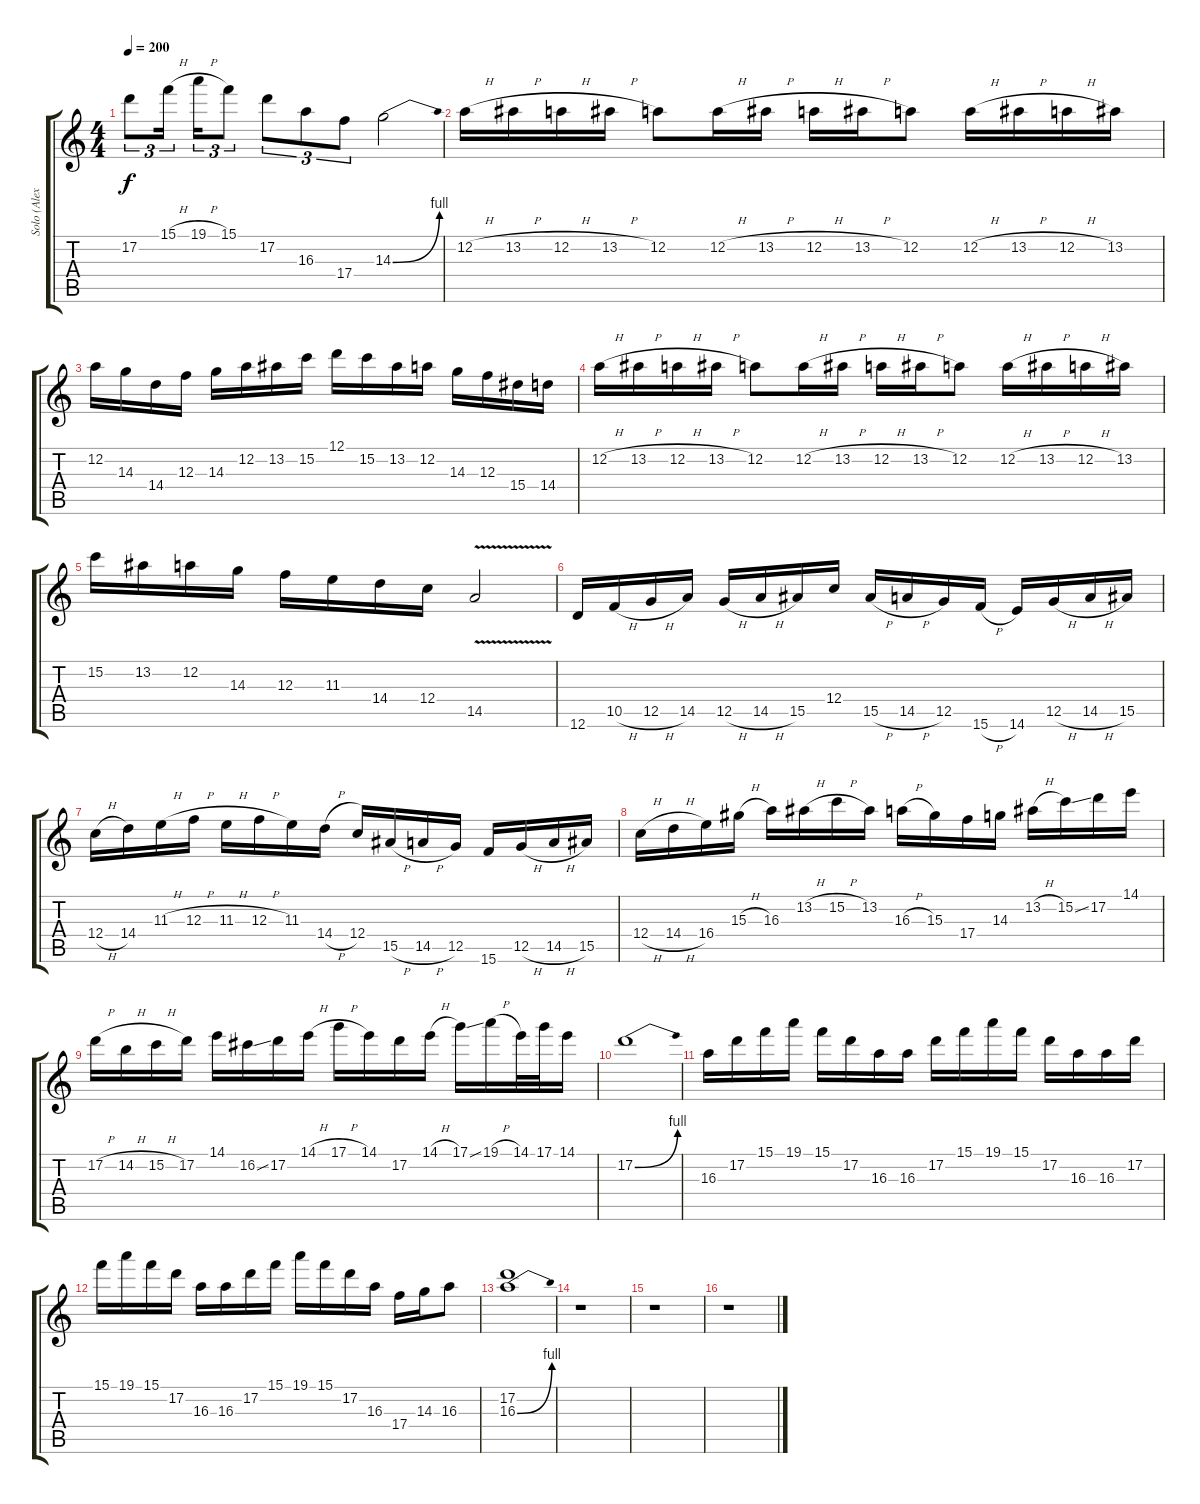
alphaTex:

\track ("Solo (Alex Skolnick)" "Solo (Alex") {instrument distortionguitar}
\staff {score tabs}
\tuning (D4 A3 F3 C3 G2 D2) {hide}
\ts (4 4)
\tempo 200
\clef g2
\ks c
17.2.8{tu (3 2) dy f} 15.1{h}.16{tu (3 2)} 19.1{h}.16{tu (3 2)} 15.1.8{tu (3 2)} 17.2.8{tu (3 2)} 16.3.8{tu (3 2)} 17.4.8{tu (3 2)} 14.3{be (bend 0 0 60 4)}.2 |
12.2{h}.16 13.2{h}.16 12.2{h}.16 13.2{h}.16 12.2.8 12.2{h}.16 13.2{h}.16 12.2{h}.16 13.2{h}.16 12.2.8 12.2{h}.16 13.2{h}.16 12.2{h}.16 13.2.16 |
12.2.16 14.3.16 14.4.16 12.3.16 14.3.16 12.2.16 13.2.16 15.2.16 12.1.16 15.2.16 13.2.16 12.2.16 14.3.16 12.3.16 15.4.16 14.4.16 |
12.2{h}.16 13.2{h}.16 12.2{h}.16 13.2{h}.16 12.2.8 12.2{h}.16 13.2{h}.16 12.2{h}.16 13.2{h}.16 12.2.8 12.2{h}.16 13.2{h}.16 12.2{h}.16 13.2.16 |
15.2.16 13.2.16 12.2.16 14.3.16 12.3.16 11.3.16 14.4.16 12.4.16 14.5{v}.2 |
12.6.16 10.5{h}.16 12.5{h}.16 14.5.16 12.5{h}.16 14.5{h}.16 15.5.16 12.4.16 15.5{h}.16 14.5{h}.16 12.5.16 15.6{h}.16 14.6.16 12.5{h}.16 14.5{h}.16 15.5.16 |
12.4{h}.16 14.4.16 11.3{h}.16 12.3{h}.16 11.3{h}.16 12.3{h}.16 11.3.16 14.4{h}.16 12.4.16 15.5{h}.16 14.5{h}.16 12.5.16 15.6.16 12.5{h}.16 14.5{h}.16 15.5.16 |
12.4{h}.16 14.4{h}.16 16.4.16 15.3{h}.16 16.3.16 13.2{h}.16 15.2{h}.16 13.2.16 16.3{h}.16 15.3.16 17.4.16 14.3.16 13.2{h}.16 15.2{ss}.16 17.2.16 14.1.16 |
17.2{h}.16 14.2{h}.16 15.2{h}.16 17.2.16 14.1.16 16.2{ss}.16 17.2.16 14.1{h}.16 17.1{h}.16 14.1.16 17.2.16 14.1{h}.16 17.1{ss}.16 19.1{h}.16 14.1.32 17.1.32 14.1.16 |
17.2{be (bend 0 0 60 4)}.1 |
16.3.16 17.2.16 15.1.16 19.1.16 15.1.16 17.2.16 16.3.16 16.3.16 17.2.16 15.1.16 19.1.16 15.1.16 17.2.16 16.3.16 16.3.16 17.2.16 |
15.1.16 19.1.16 15.1.16 17.2.16 16.3.16 16.3.16 17.2.16 15.1.16 19.1.16 15.1.16 17.2.16 16.3.16 17.4.16 14.3.16 16.3.8 |
(17.2 16.3{be (bend 0 0 60 4)}).1 |
r.1 |
r.1 |
r.1
